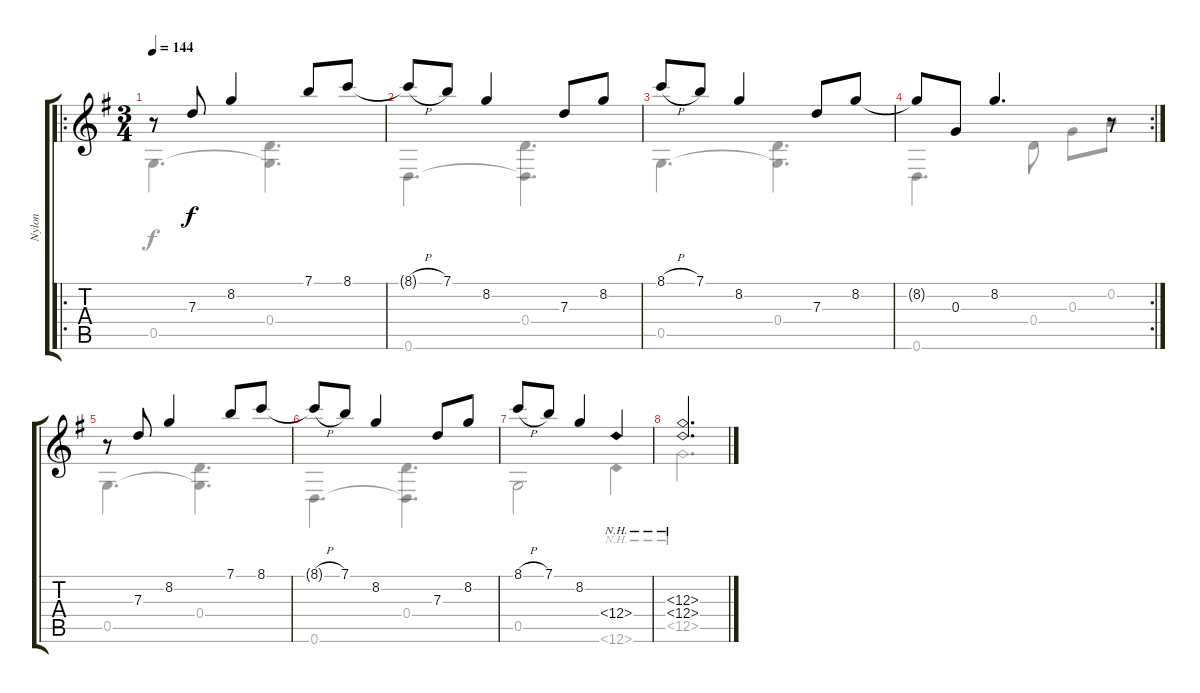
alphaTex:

\track ("Nylon" "Nylon") {instrument acousticguitarnylon}
\staff {score tabs}
\tuning (E4 B3 G3 D3 G2 D2) {hide}
\voice
\ro
\ts (3 4)
\tempo 144
\clef g2
\ks g
r.8{dy f} 7.3.8 8.2.4 7.1.8 8.1.8 |
8.1{h t}.8 7.1.8 8.2.4 7.3.8 8.2.8 |
8.1{h}.8 7.1.8 8.2.4 7.3.8 8.2.8 |
\rc 2
8.2{t}.8 0.3.8 8.2.4{d} r.8 |
r.8 7.3.8 8.2.4 7.1.8 8.1.8 |
8.1{h t}.8 7.1.8 8.2.4 7.3.8 8.2.8 |
8.1{h}.8 7.1.8 8.2.4 12.4{nh}.4 |
(12.3{nh} 12.4{nh}).2{d}
\voice
\clef g2
\ottava regular
\simile none
\ks g
0.5.4{d dy f} (0.4 0.5{t}).4{d} |
0.6.4{d} (0.4 0.6{t}).4{d} |
0.5.4{d} (0.4 0.5{t}).4{d} |
0.6.4{d} 0.4.8 0.3.8 0.2.8 |
0.5.4{d} (0.4 0.5{t}).4{d} |
0.6.4{d} (0.4 0.6{t}).4{d} |
0.5.2 12.6{nh}.4 |
12.5{nh}.2{d}
